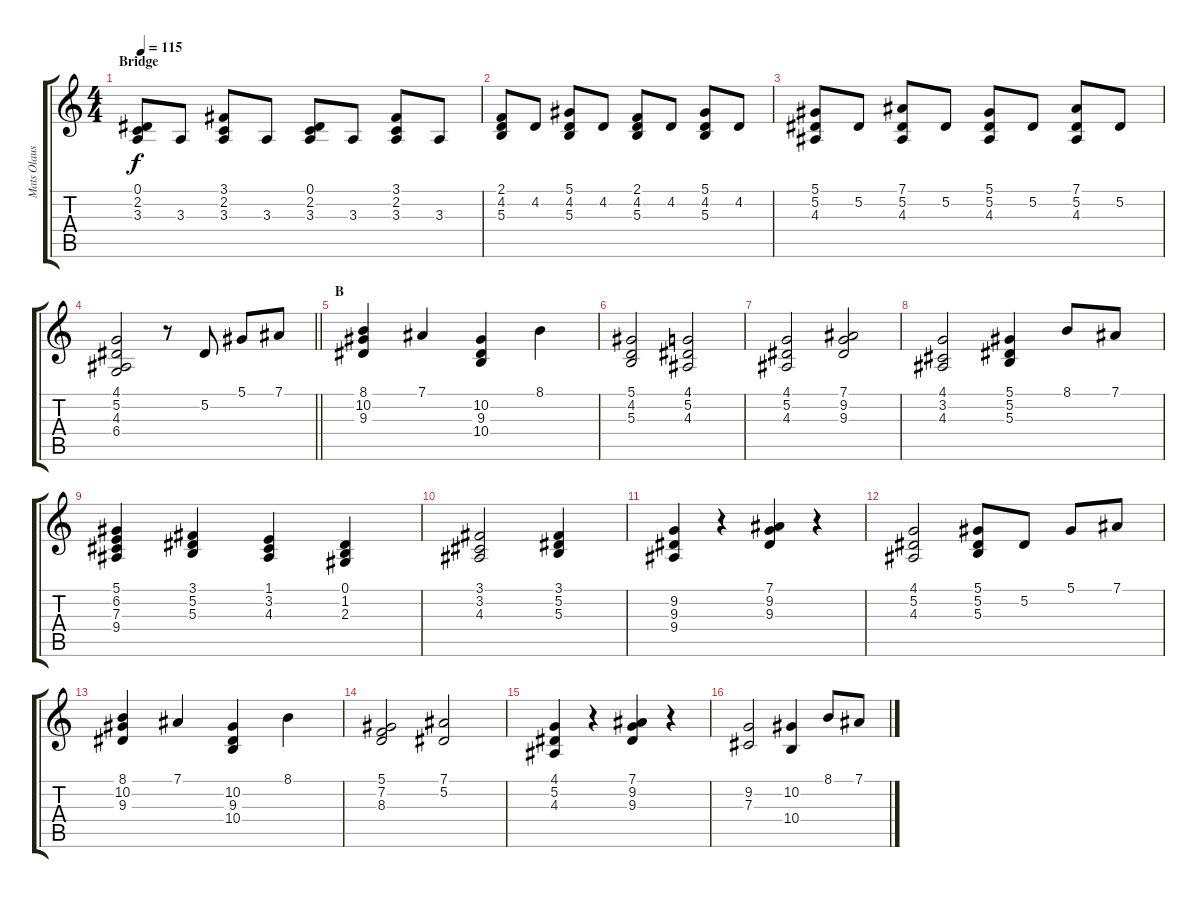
\track ("Mats Olausson" "Mats Olaus") {instrument stringensemble1}
\staff {score tabs}
\tuning (Eb4 Bb3 Gb3 Db3 Ab2 Eb2) {hide}
\ts (4 4)
\section ("" "Bridge")
\tempo 115
\clef g2
\ks c
(0.1 2.2 3.3).8{dy f} 3.3.8 (3.1 2.2 3.3).8 3.3.8 (0.1 2.2 3.3).8 3.3.8 (3.1 2.2 3.3).8 3.3.8 |
(2.1 4.2 5.3).8 4.2.8 (5.1 4.2 5.3).8 4.2.8 (2.1 4.2 5.3).8 4.2.8 (5.1 4.2 5.3).8 4.2.8 |
(5.1 5.2 4.3).8 5.2.8 (7.1 5.2 4.3).8 5.2.8 (5.1 5.2 4.3).8 5.2.8 (7.1 5.2 4.3).8 5.2.8 |
\barLineRight lightlight
(4.1 5.2 4.3 6.4).2 r.8 5.2.8 5.1.8 7.1.8 |
\section ("" "B")
(8.1 10.2 9.3).4 7.1.4 (10.2 9.3 10.4).4 8.1.4 |
(5.1 4.2 5.3).2 (4.1 5.2 4.3).2 |
(4.1 5.2 4.3).2 (7.1 9.2 9.3).2 |
(4.1 3.2 4.3).2 (5.1 5.2 5.3).4 8.1.8 7.1.8 |
(5.1 6.2 7.3 9.4).4 (3.1 5.2 5.3).4 (1.1 3.2 4.3).4 (0.1 1.2 2.3).4 |
(3.1 3.2 4.3).2 (3.1 5.2 5.3).4 |
(9.2 9.3 9.4).4 r.4 (7.1 9.2 9.3).4 r.4 |
(4.1 5.2 4.3).2 (5.1 5.2 5.3).8 5.2.8 5.1.8 7.1.8 |
(8.1 10.2 9.3).4 7.1.4 (10.2 9.3 10.4).4 8.1.4 |
(5.1 7.2 8.3).2 (7.1 5.2).2 |
(4.1 5.2 4.3).4 r.4 (7.1 9.2 9.3).4 r.4 |
(9.2 7.3).2 (10.2 10.4).4 8.1.8 7.1.8
